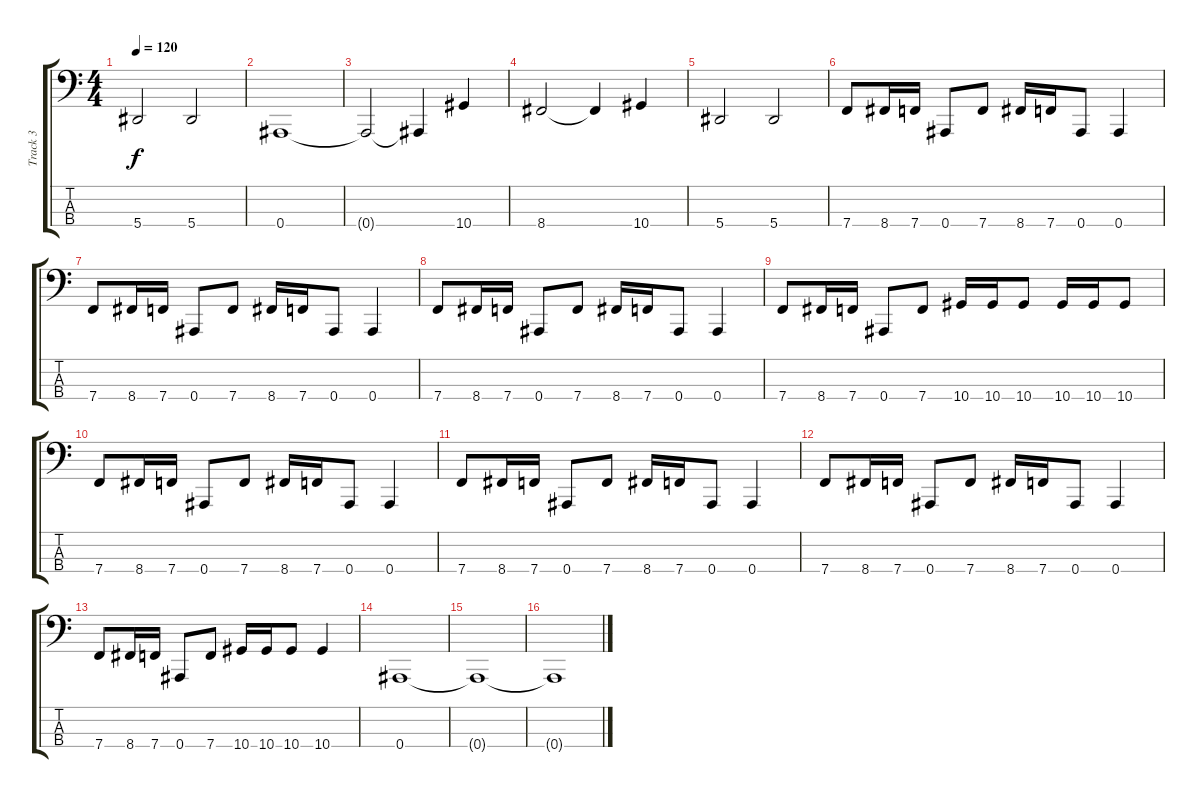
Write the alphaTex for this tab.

\track ("Track 3" "Track 3") {instrument slapbass2}
\staff {score tabs}
\tuning (Eb2 Bb1 F1 Bb0) {hide}
\ts (4 4)
\tempo 120
\clef f4
\ks c
5.4.2{dy f} 5.4.2 |
0.4.1 |
0.4{t}.2 0.4{t}.4 10.4.4 |
8.4.2 8.4{t}.4 10.4.4 |
5.4.2 5.4.2 |
7.4.8 8.4.16 7.4.16 0.4.8 7.4.8 8.4.16 7.4.16 0.4.8 0.4.4 |
7.4.8 8.4.16 7.4.16 0.4.8 7.4.8 8.4.16 7.4.16 0.4.8 0.4.4 |
7.4.8 8.4.16 7.4.16 0.4.8 7.4.8 8.4.16 7.4.16 0.4.8 0.4.4 |
7.4.8 8.4.16 7.4.16 0.4.8 7.4.8 10.4.16 10.4.16 10.4.8 10.4.16 10.4.16 10.4.8 |
7.4.8 8.4.16 7.4.16 0.4.8 7.4.8 8.4.16 7.4.16 0.4.8 0.4.4 |
7.4.8 8.4.16 7.4.16 0.4.8 7.4.8 8.4.16 7.4.16 0.4.8 0.4.4 |
7.4.8 8.4.16 7.4.16 0.4.8 7.4.8 8.4.16 7.4.16 0.4.8 0.4.4 |
7.4.8 8.4.16 7.4.16 0.4.8 7.4.8 10.4.16 10.4.16 10.4.8 10.4.4 |
0.4.1 |
0.4{t}.1 |
0.4{t}.1
